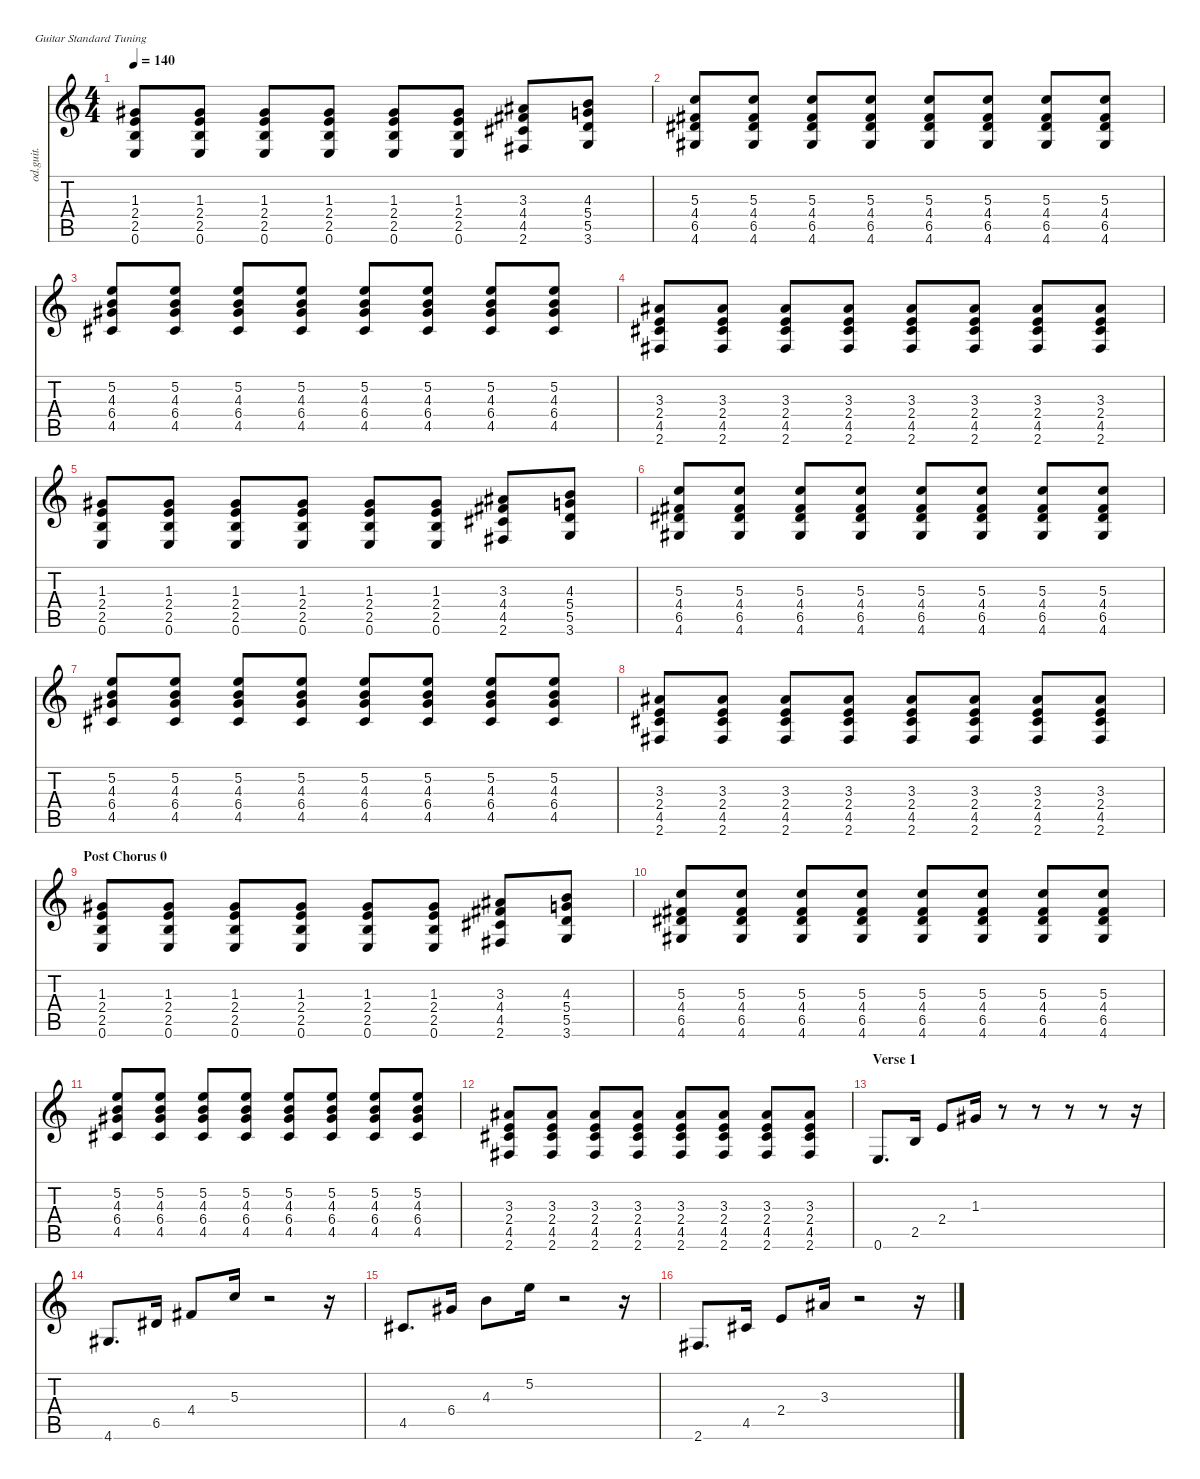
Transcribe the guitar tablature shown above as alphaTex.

\defaultSystemsLayout 4
\hideDynamics
\bracketExtendMode nobrackets
\otherSystemsTrackNameOrientation horizontal
\track ("Ритм" "od.guit.") {instrument overdrivenguitar}
\staff {score tabs}
\tuning (E4 B3 G3 D3 A2 E2)
\ts (4 4)
\tempo 140
\clef g2
\ks c
(0.6 2.5 2.4 1.3{acc #}).8{dy mf beam Up} (0.6 2.5 2.4 1.3{acc #}).8{beam Up} (0.6 2.5 2.4 1.3{acc #}).8{beam Up} (0.6 2.5 2.4 1.3{acc #}).8{beam Up} (0.6 2.5 2.4 1.3{acc #}).8{beam Up} (0.6 2.5 2.4 1.3{acc #}).8{beam Up} (2.6{acc #} 4.5{acc #} 4.4{acc #} 3.3{acc #}).8{beam Up} (3.6 5.5 5.4 4.3).8{beam Up} |
(4.6{acc #} 6.5{acc #} 4.4{acc #} 5.3).8{beam Up} (4.6{acc #} 6.5{acc #} 4.4{acc #} 5.3).8{beam Up} (4.6{acc #} 6.5{acc #} 4.4{acc #} 5.3).8{beam Up} (4.6{acc #} 6.5{acc #} 4.4{acc #} 5.3).8{beam Up} (4.6{acc #} 6.5{acc #} 4.4{acc #} 5.3).8{beam Up} (4.6{acc #} 6.5{acc #} 4.4{acc #} 5.3).8{beam Up} (4.6{acc #} 6.5{acc #} 4.4{acc #} 5.3).8{beam Up} (4.6{acc #} 6.5{acc #} 4.4{acc #} 5.3).8{beam Up} |
(4.5{acc #} 6.4{acc #} 4.3 5.2).8{beam Up} (4.5{acc #} 6.4{acc #} 4.3 5.2).8{beam Up} (4.5{acc #} 6.4{acc #} 4.3 5.2).8{beam Up} (4.5{acc #} 6.4{acc #} 4.3 5.2).8{beam Up} (4.5{acc #} 6.4{acc #} 4.3 5.2).8{beam Up} (4.5{acc #} 6.4{acc #} 4.3 5.2).8{beam Up} (4.5{acc #} 6.4{acc #} 4.3 5.2).8{beam Up} (4.5{acc #} 6.4{acc #} 4.3 5.2).8{beam Up} |
(2.6{acc #} 4.5{acc #} 2.4 3.3{acc #}).8{beam Up} (2.6{acc #} 4.5{acc #} 2.4 3.3{acc #}).8{beam Up} (2.6{acc #} 4.5{acc #} 2.4 3.3{acc #}).8{beam Up} (2.6{acc #} 4.5{acc #} 2.4 3.3{acc #}).8{beam Up} (2.6{acc #} 4.5{acc #} 2.4 3.3{acc #}).8{beam Up} (2.6{acc #} 4.5{acc #} 2.4 3.3{acc #}).8{beam Up} (2.6{acc #} 4.5{acc #} 2.4 3.3{acc #}).8{beam Up} (2.6{acc #} 4.5{acc #} 2.4 3.3{acc #}).8{beam Up} |
(0.6 2.5 2.4 1.3{acc #}).8{beam Up} (0.6 2.5 2.4 1.3{acc #}).8{beam Up} (0.6 2.5 2.4 1.3{acc #}).8{beam Up} (0.6 2.5 2.4 1.3{acc #}).8{beam Up} (0.6 2.5 2.4 1.3{acc #}).8{beam Up} (0.6 2.5 2.4 1.3{acc #}).8{beam Up} (2.6{acc #} 4.5{acc #} 4.4{acc #} 3.3{acc #}).8{beam Up} (3.6 5.5 5.4 4.3).8{beam Up} |
(4.6{acc #} 6.5{acc #} 4.4{acc #} 5.3).8{beam Up} (4.6{acc #} 6.5{acc #} 4.4{acc #} 5.3).8{beam Up} (4.6{acc #} 6.5{acc #} 4.4{acc #} 5.3).8{beam Up} (4.6{acc #} 6.5{acc #} 4.4{acc #} 5.3).8{beam Up} (4.6{acc #} 6.5{acc #} 4.4{acc #} 5.3).8{beam Up} (4.6{acc #} 6.5{acc #} 4.4{acc #} 5.3).8{beam Up} (4.6{acc #} 6.5{acc #} 4.4{acc #} 5.3).8{beam Up} (4.6{acc #} 6.5{acc #} 4.4{acc #} 5.3).8{beam Up} |
(4.5{acc #} 6.4{acc #} 4.3 5.2).8{beam Up} (4.5{acc #} 6.4{acc #} 4.3 5.2).8{beam Up} (4.5{acc #} 6.4{acc #} 4.3 5.2).8{beam Up} (4.5{acc #} 6.4{acc #} 4.3 5.2).8{beam Up} (4.5{acc #} 6.4{acc #} 4.3 5.2).8{beam Up} (4.5{acc #} 6.4{acc #} 4.3 5.2).8{beam Up} (4.5{acc #} 6.4{acc #} 4.3 5.2).8{beam Up} (4.5{acc #} 6.4{acc #} 4.3 5.2).8{beam Up} |
(2.6{acc #} 4.5{acc #} 2.4 3.3{acc #}).8{beam Up} (2.6{acc #} 4.5{acc #} 2.4 3.3{acc #}).8{beam Up} (2.6{acc #} 4.5{acc #} 2.4 3.3{acc #}).8{beam Up} (2.6{acc #} 4.5{acc #} 2.4 3.3{acc #}).8{beam Up} (2.6{acc #} 4.5{acc #} 2.4 3.3{acc #}).8{beam Up} (2.6{acc #} 4.5{acc #} 2.4 3.3{acc #}).8{beam Up} (2.6{acc #} 4.5{acc #} 2.4 3.3{acc #}).8{beam Up} (2.6{acc #} 4.5{acc #} 2.4 3.3{acc #}).8{beam Up} |
\section ("" "Post Chorus 0")
(0.6 2.5 2.4 1.3{acc #}).8{beam Up} (0.6 2.5 2.4 1.3{acc #}).8{beam Up} (0.6 2.5 2.4 1.3{acc #}).8{beam Up} (0.6 2.5 2.4 1.3{acc #}).8{beam Up} (0.6 2.5 2.4 1.3{acc #}).8{beam Up} (0.6 2.5 2.4 1.3{acc #}).8{beam Up} (2.6{acc #} 4.5{acc #} 4.4{acc #} 3.3{acc #}).8{beam Up} (3.6 5.5 5.4 4.3).8{beam Up} |
(4.6{acc #} 6.5{acc #} 4.4{acc #} 5.3).8{beam Up} (4.6{acc #} 6.5{acc #} 4.4{acc #} 5.3).8{beam Up} (4.6{acc #} 6.5{acc #} 4.4{acc #} 5.3).8{beam Up} (4.6{acc #} 6.5{acc #} 4.4{acc #} 5.3).8{beam Up} (4.6{acc #} 6.5{acc #} 4.4{acc #} 5.3).8{beam Up} (4.6{acc #} 6.5{acc #} 4.4{acc #} 5.3).8{beam Up} (4.6{acc #} 6.5{acc #} 4.4{acc #} 5.3).8{beam Up} (4.6{acc #} 6.5{acc #} 4.4{acc #} 5.3).8{beam Up} |
(4.5{acc #} 6.4{acc #} 4.3 5.2).8{beam Up} (4.5{acc #} 6.4{acc #} 4.3 5.2).8{beam Up} (4.5{acc #} 6.4{acc #} 4.3 5.2).8{beam Up} (4.5{acc #} 6.4{acc #} 4.3 5.2).8{beam Up} (4.5{acc #} 6.4{acc #} 4.3 5.2).8{beam Up} (4.5{acc #} 6.4{acc #} 4.3 5.2).8{beam Up} (4.5{acc #} 6.4{acc #} 4.3 5.2).8{beam Up} (4.5{acc #} 6.4{acc #} 4.3 5.2).8{beam Up} |
(2.6{acc #} 4.5{acc #} 2.4 3.3{acc #}).8{beam Up} (2.6{acc #} 4.5{acc #} 2.4 3.3{acc #}).8{beam Up} (2.6{acc #} 4.5{acc #} 2.4 3.3{acc #}).8{beam Up} (2.6{acc #} 4.5{acc #} 2.4 3.3{acc #}).8{beam Up} (2.6{acc #} 4.5{acc #} 2.4 3.3{acc #}).8{beam Up} (2.6{acc #} 4.5{acc #} 2.4 3.3{acc #}).8{beam Up} (2.6{acc #} 4.5{acc #} 2.4 3.3{acc #}).8{beam Up} (2.6{acc #} 4.5{acc #} 2.4 3.3{acc #}).8{beam Up} |
\section ("" "Verse 1")
0.6.8{d beam Up} 2.5.16{beam Up} 2.4.8{beam Up} 1.3{acc #}.16{beam Up} r.8{beam Up} r.8{beam Up} r.8{beam Up} r.8{beam Up} r.16{beam Up} |
4.6{acc #}.8{d beam Up} 6.5{acc #}.16{beam Up} 4.4{acc #}.8{beam Up} 5.3.16{beam Up} r.2{beam Up} r.16{beam Up} |
4.5{acc #}.8{d beam Up} 6.4{acc #}.16{beam Up} 4.3.8{beam Down} 5.2.16{beam Down} r.2{beam Down} r.16{beam Down} |
2.6{acc #}.8{d beam Up} 4.5{acc #}.16{beam Up} 2.4.8{beam Up} 3.3{acc #}.16{beam Up} r.2{beam Up} r.16{beam Up}
